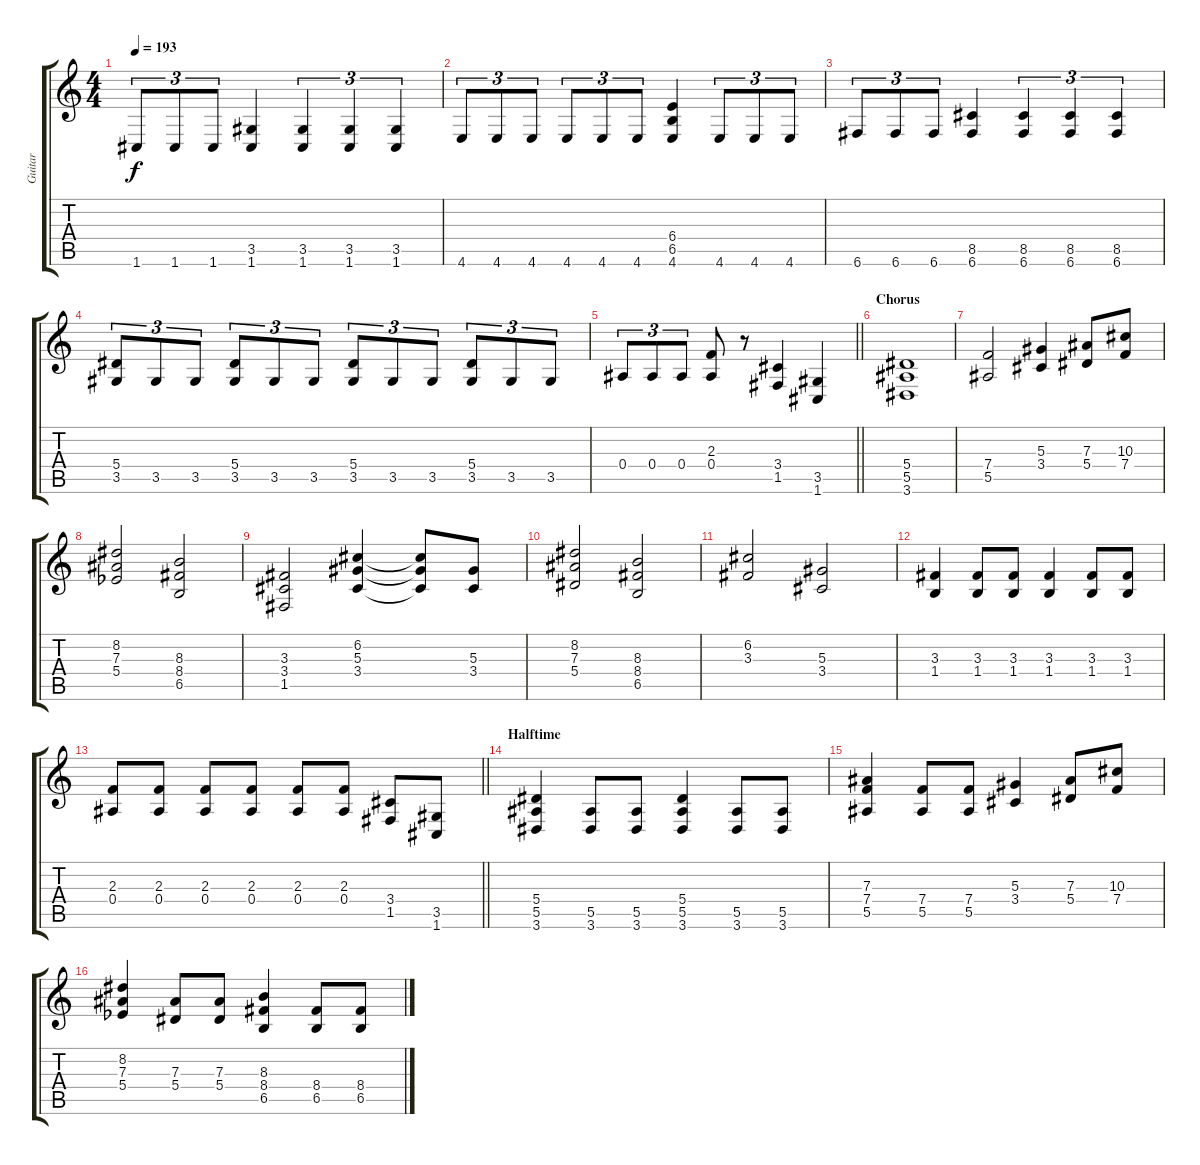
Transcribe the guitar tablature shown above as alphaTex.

\track ("Guitar" "Guitar") {instrument distortionguitar}
\staff {score tabs}
\tuning (C4 G3 Eb3 Bb2 F2 C2) {hide}
\ts (4 4)
\tempo 193
\clef g2
\ks c
1.6.8{tu (3 2) dy f} 1.6.8{tu (3 2)} 1.6.8{tu (3 2)} (3.5 1.6).4 (3.5 1.6).4{tu (3 2)} (3.5 1.6).4{tu (3 2)} (3.5 1.6).4{tu (3 2)} |
4.6.8{tu (3 2)} 4.6.8{tu (3 2)} 4.6.8{tu (3 2)} 4.6.8{tu (3 2)} 4.6.8{tu (3 2)} 4.6.8{tu (3 2)} (6.4 6.5 4.6).4 4.6.8{tu (3 2)} 4.6.8{tu (3 2)} 4.6.8{tu (3 2)} |
6.6.8{tu (3 2)} 6.6.8{tu (3 2)} 6.6.8{tu (3 2)} (8.5 6.6).4 (8.5 6.6).4{tu (3 2)} (8.5 6.6).4{tu (3 2)} (8.5 6.6).4{tu (3 2)} |
(5.4 3.5).8{tu (3 2)} 3.5.8{tu (3 2)} 3.5.8{tu (3 2)} (5.4 3.5).8{tu (3 2)} 3.5.8{tu (3 2)} 3.5.8{tu (3 2)} (5.4 3.5).8{tu (3 2)} 3.5.8{tu (3 2)} 3.5.8{tu (3 2)} (5.4 3.5).8{tu (3 2)} 3.5.8{tu (3 2)} 3.5.8{tu (3 2)} |
\barLineRight lightlight
0.4.8{tu (3 2)} 0.4.8{tu (3 2)} 0.4.8{tu (3 2)} (2.3 0.4).8 r.8 (3.4 1.5).4 (3.5 1.6).4 |
\section ("" "Chorus")
(5.4 5.5 3.6).1 |
(7.4 5.5).2 (5.3 3.4).4 (7.3 5.4).8 (10.3 7.4).8 |
(8.2 7.3 5.4{acc b}).2 (8.3 8.4 6.5).2 |
(3.3 3.4 1.5).2 (6.2 5.3 3.4).4 (6.2{t} 5.3{t} 3.4{t}).8 (5.3 3.4).8 |
(8.2 7.3 5.4).2 (8.3 8.4 6.5).2 |
(6.2 3.3).2 (5.3 3.4).2 |
(3.3 1.4).4 (3.3 1.4).8 (3.3 1.4).8 (3.3 1.4).4 (3.3 1.4).8 (3.3 1.4).8 |
\barLineRight lightlight
(2.3 0.4).8 (2.3 0.4).8 (2.3 0.4).8 (2.3 0.4).8 (2.3 0.4).8 (2.3 0.4).8 (3.4 1.5).8 (3.5 1.6).8 |
\section ("" "Halftime")
(5.4 5.5 3.6).4 (5.5 3.6).8 (5.5 3.6).8 (5.4 5.5 3.6).4 (5.5 3.6).8 (5.5 3.6).8 |
(7.3 7.4 5.5).4 (7.4 5.5).8 (7.4 5.5).8 (5.3 3.4).4 (7.3 5.4).8 (10.3 7.4).8 |
(8.2 7.3 5.4{acc b}).4 (7.3 5.4).8 (7.3 5.4).8 (8.3 8.4 6.5).4 (8.4 6.5).8 (8.4 6.5).8
